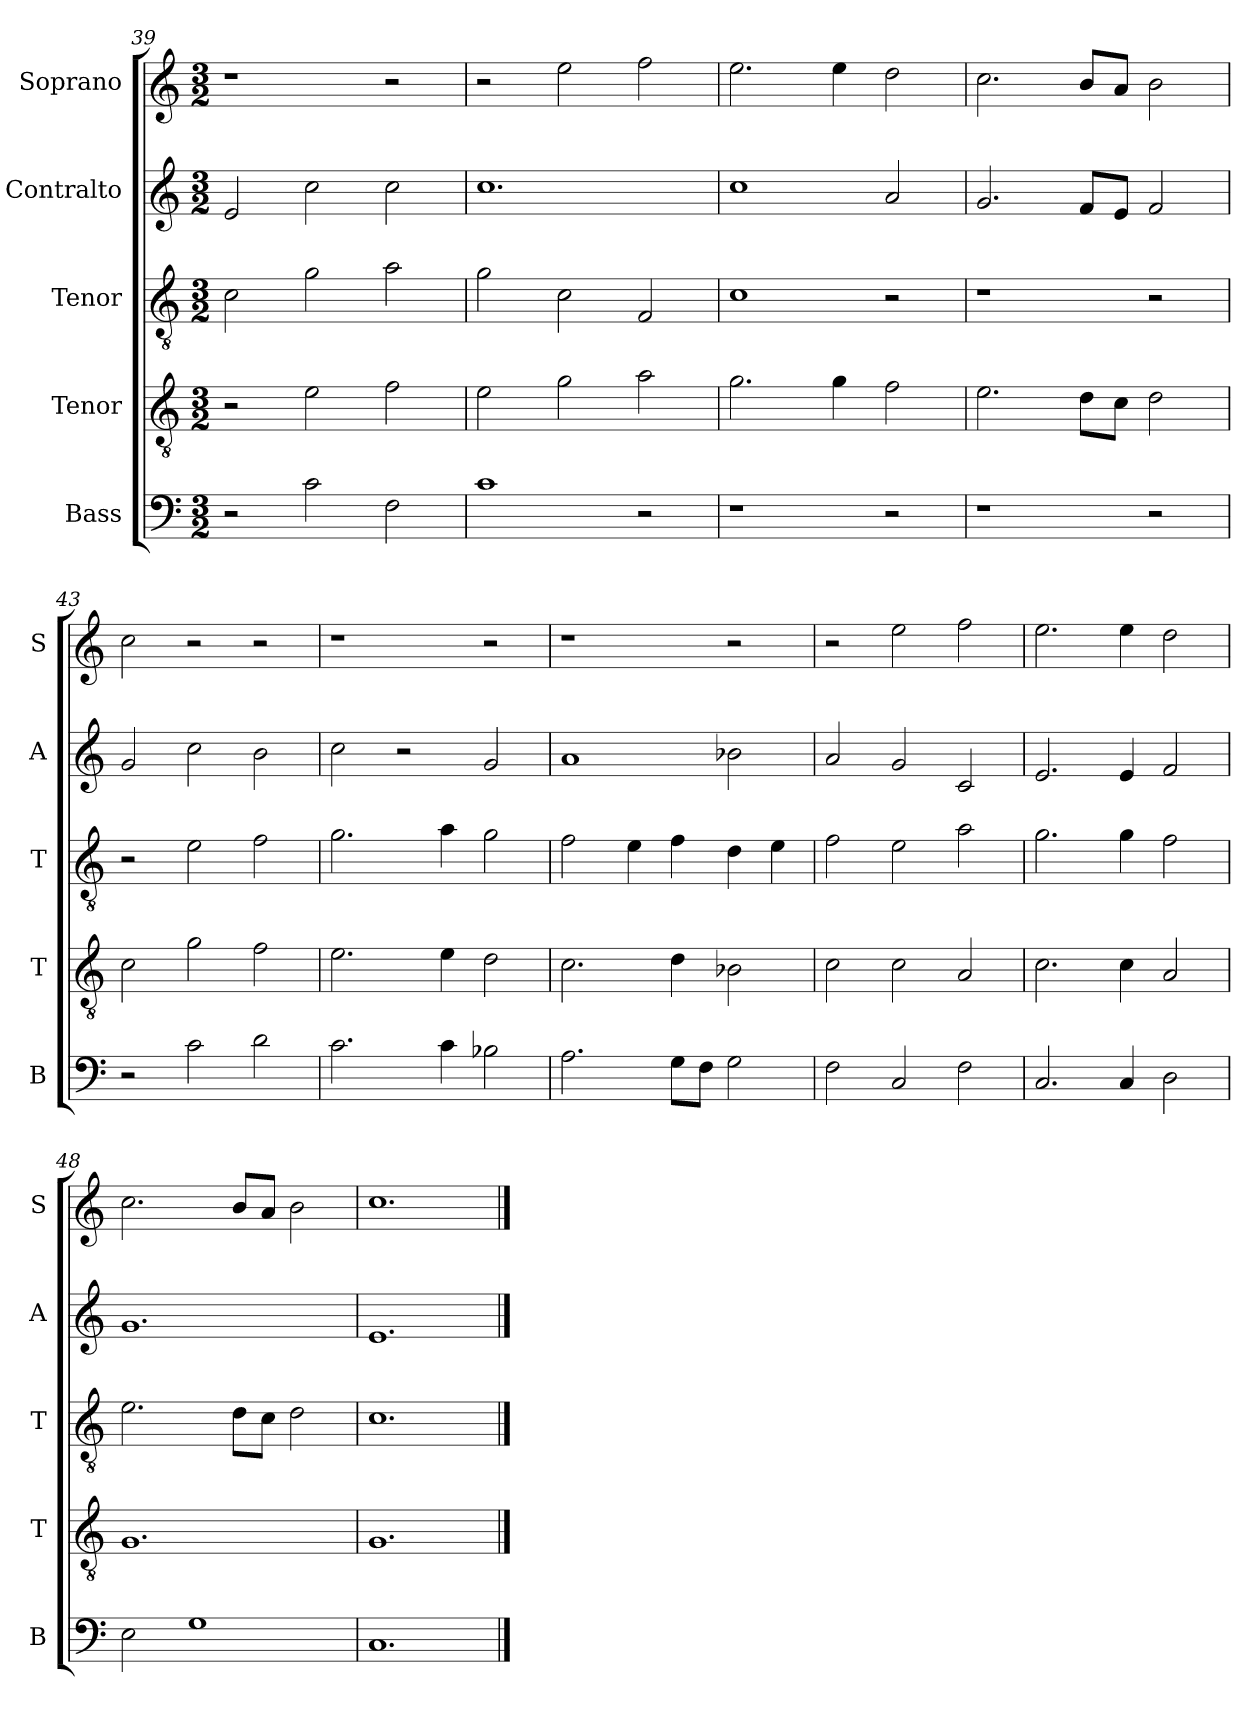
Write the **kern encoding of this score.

**kern	**kern	**kern	**kern	**kern
*part5	*part4	*part3	*part2	*part1
*staff5	*staff4	*staff3	*staff2	*staff1
*I"Bass	*I"Tenor	*I"Tenor	*I"Contralto	*I"Soprano
*I'B	*I'T	*I'T	*I'A	*I'S
*clefF4	*clefGv2	*clefGv2	*clefG2	*clefG2
*k[]	*k[]	*k[]	*k[]	*k[]
*C:ion	*C:ion	*C:ion	*C:ion	*C:ion
*M3/2	*M3/2	*M3/2	*M3/2	*M3/2
=39	=39	=39	=39	=39
2r	2r	2c	2e	1r
2c	2e	2g	2cc	.
2F	2f	2a	2cc	2r
=40	=40	=40	=40	=40
1c	2e	2g	1.cc	2r
.	2g	2c	.	2ee
2r	2a	2F	.	2ff
=41	=41	=41	=41	=41
1r	2.g	1c	1cc	2.ee
.	4g	.	.	4ee
2r	2f	2r	2a	2dd
=42	=42	=42	=42	=42
1r	2.e	1r	2.g	2.cc
.	8d\L	.	8f/L	8b/L
.	8c\J	.	8e/J	8a/J
2r	2d	2r	2f	2b
=43	=43	=43	=43	=43
2r	2c	2r	2g	2cc
2c	2g	2e	2cc	2r
2d	2f	2f	2b	2r
=44	=44	=44	=44	=44
2.c	2.e	2.g	2cc	1r
.	.	.	2r	.
4c	4e	4a	.	.
2B-X	2d	2g	2g	2r
=45	=45	=45	=45	=45
2.A	2.c	2f	1a	1r
.	.	4e	.	.
8G\L	4d	4f	.	.
8F\J	.	.	.	.
2G	2B-X	4d	2b-X	2r
.	.	4e	.	.
=46	=46	=46	=46	=46
2F	2c	2f	2a	2r
2C	2c	2e	2g	2ee
2F	2A	2a	2c	2ff
=47	=47	=47	=47	=47
2.C	2.c	2.g	2.e	2.ee
4C	4c	4g	4e	4ee
2D	2A	2f	2f	2dd
=48	=48	=48	=48	=48
2E	1.G	2.e	1.g	2.cc
1G	.	.	.	.
.	.	8d\L	.	8b/L
.	.	8c\J	.	8a/J
.	.	2d	.	2b
=49	=49	=49	=49	=49
1.C	1.G	1.c	1.e	1.cc
==	==	==	==	==
*-	*-	*-	*-	*-
